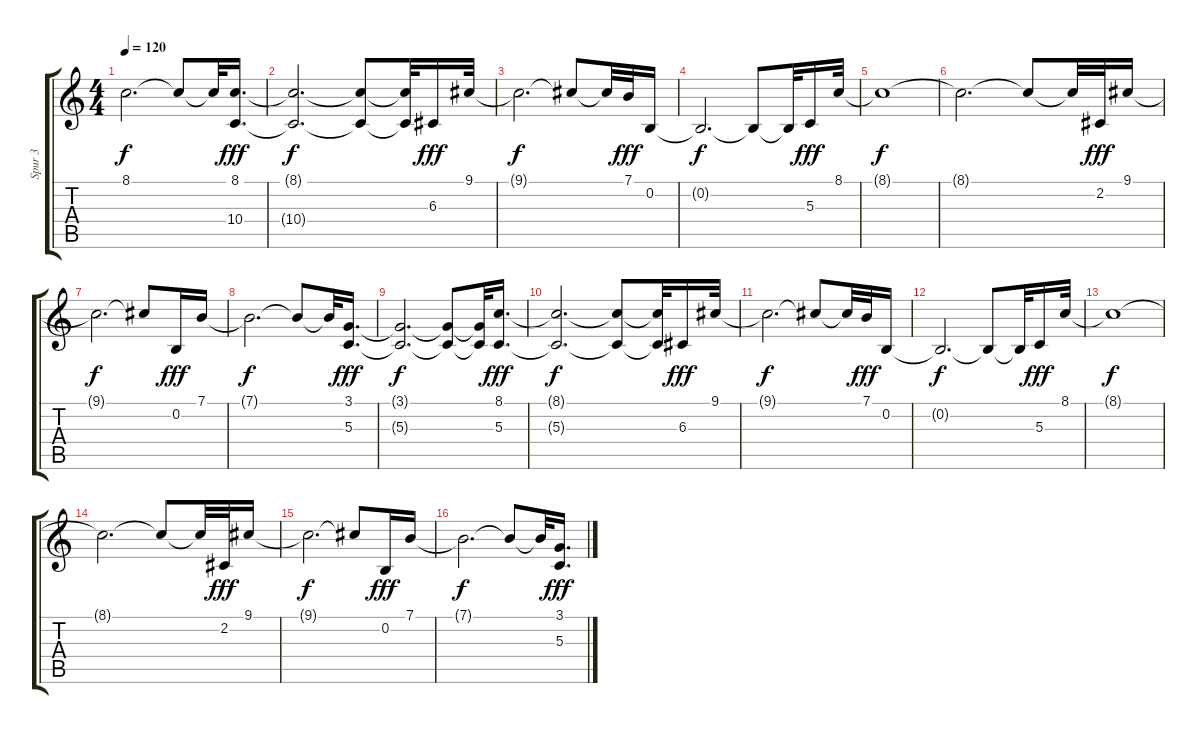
\track ("Spur 3" "Spur 3") {instrument stringensemble2}
\staff {score tabs}
\tuning (E4 B3 G3 D3 A2 E2) {hide}
\ts (4 4)
\tempo 120
\clef g2
\ks c
8.1{t}.2{d dy f} 8.1{t}.8 8.1{t}.32 (8.1 10.4).16{d dy fff} |
(8.1{t} 10.4{t}).2{d dy f} (8.1{t} 10.4{t}).8 (8.1{t} 10.4{t}).32 6.3.16{dy fff} 9.1.32 |
9.1{t}.2{d dy f} 9.1{t}.8 9.1{t}.32 7.1.32{dy fff} 0.2.16 |
0.2{t}.2{d dy f} 0.2{t}.8 0.2{t}.32 5.3.16{dy fff} 8.1.32 |
8.1{t}.1{dy f} |
8.1{t}.2{d} 8.1{t}.8 8.1{t}.32 2.2.32{dy fff} 9.1.16 |
9.1{t}.2{d dy f} 9.1{t}.8 0.2.16{dy fff} 7.1.16 |
7.1{t}.2{d dy f} 7.1{t}.8 7.1{t}.32 (3.1 5.3).16{d dy fff} |
(3.1{t} 5.3{t}).2{d dy f} (3.1{t} 5.3{t}).8 (3.1{t} 5.3{t}).32 (8.1 5.3).16{d dy fff} |
(8.1{t} 5.3{t}).2{d dy f} (8.1{t} 5.3{t}).8 (8.1{t} 5.3{t}).32 6.3.16{dy fff} 9.1.32 |
9.1{t}.2{d dy f} 9.1{t}.8 9.1{t}.32 7.1.32{dy fff} 0.2.16 |
0.2{t}.2{d dy f} 0.2{t}.8 0.2{t}.32 5.3.16{dy fff} 8.1.32 |
8.1{t}.1{dy f} |
8.1{t}.2{d} 8.1{t}.8 8.1{t}.32 2.2.32{dy fff} 9.1.16 |
9.1{t}.2{d dy f} 9.1{t}.8 0.2.16{dy fff} 7.1.16 |
7.1{t}.2{d dy f} 7.1{t}.8 7.1{t}.32 (3.1 5.3).16{d dy fff}
